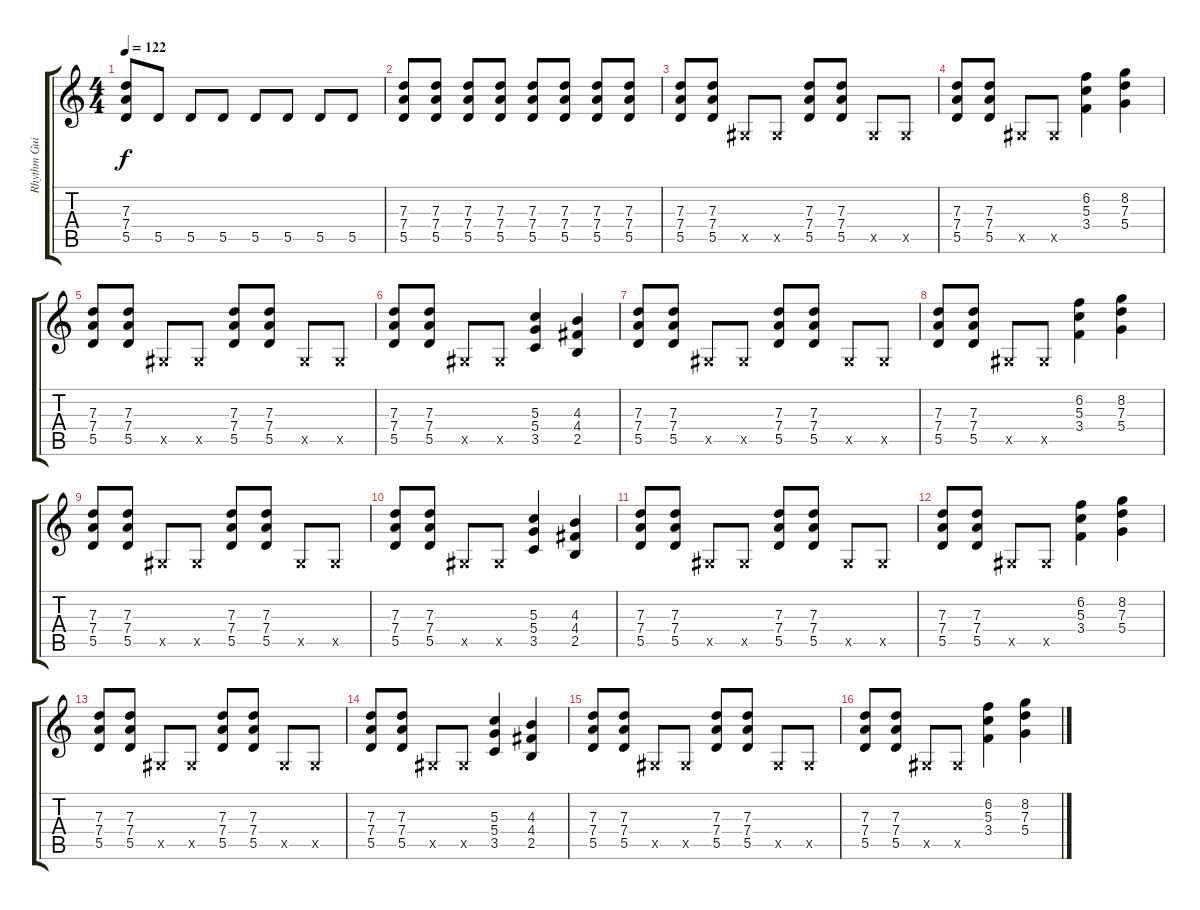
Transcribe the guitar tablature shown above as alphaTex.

\track ("Rhythm Guitar" "Rhythm Gui") {instrument distortionguitar}
\staff {score tabs}
\tuning (E4 B3 G3 D3 A2 E2) {hide}
\ts (4 4)
\tempo 122
\clef g2
\ks c
(7.3{t} 7.4{t} 5.5{t}).8{dy f} 5.5.8 5.5.8 5.5.8 5.5.8 5.5.8 5.5.8 5.5.8 |
(7.3 7.4 5.5).8 (7.3 7.4 5.5).8 (7.3 7.4 5.5).8 (7.3 7.4 5.5).8 (7.3 7.4 5.5).8 (7.3 7.4 5.5).8 (7.3 7.4 5.5).8 (7.3 7.4 5.5).8 |
(7.3 7.4 5.5).8 (7.3 7.4 5.5).8 -1.5{x}.8 -1.5{x}.8 (7.3 7.4 5.5).8 (7.3 7.4 5.5).8 -1.5{x}.8 -1.5{x}.8 |
(7.3 7.4 5.5).8 (7.3 7.4 5.5).8 -1.5{x}.8 -1.5{x}.8 (6.2 5.3 3.4).4 (8.2 7.3 5.4).4 |
(7.3 7.4 5.5).8 (7.3 7.4 5.5).8 -1.5{x}.8 -1.5{x}.8 (7.3 7.4 5.5).8 (7.3 7.4 5.5).8 -1.5{x}.8 -1.5{x}.8 |
(7.3 7.4 5.5).8 (7.3 7.4 5.5).8 -1.5{x}.8 -1.5{x}.8 (5.3 5.4 3.5).4 (4.3 4.4 2.5).4 |
(7.3 7.4 5.5).8 (7.3 7.4 5.5).8 -1.5{x}.8 -1.5{x}.8 (7.3 7.4 5.5).8 (7.3 7.4 5.5).8 -1.5{x}.8 -1.5{x}.8 |
(7.3 7.4 5.5).8 (7.3 7.4 5.5).8 -1.5{x}.8 -1.5{x}.8 (6.2 5.3 3.4).4 (8.2 7.3 5.4).4 |
(7.3 7.4 5.5).8 (7.3 7.4 5.5).8 -1.5{x}.8 -1.5{x}.8 (7.3 7.4 5.5).8 (7.3 7.4 5.5).8 -1.5{x}.8 -1.5{x}.8 |
(7.3 7.4 5.5).8 (7.3 7.4 5.5).8 -1.5{x}.8 -1.5{x}.8 (5.3 5.4 3.5).4 (4.3 4.4 2.5).4 |
(7.3 7.4 5.5).8 (7.3 7.4 5.5).8 -1.5{x}.8 -1.5{x}.8 (7.3 7.4 5.5).8 (7.3 7.4 5.5).8 -1.5{x}.8 -1.5{x}.8 |
(7.3 7.4 5.5).8 (7.3 7.4 5.5).8 -1.5{x}.8 -1.5{x}.8 (6.2 5.3 3.4).4 (8.2 7.3 5.4).4 |
(7.3 7.4 5.5).8 (7.3 7.4 5.5).8 -1.5{x}.8 -1.5{x}.8 (7.3 7.4 5.5).8 (7.3 7.4 5.5).8 -1.5{x}.8 -1.5{x}.8 |
(7.3 7.4 5.5).8 (7.3 7.4 5.5).8 -1.5{x}.8 -1.5{x}.8 (5.3 5.4 3.5).4 (4.3 4.4 2.5).4 |
(7.3 7.4 5.5).8 (7.3 7.4 5.5).8 -1.5{x}.8 -1.5{x}.8 (7.3 7.4 5.5).8 (7.3 7.4 5.5).8 -1.5{x}.8 -1.5{x}.8 |
(7.3 7.4 5.5).8 (7.3 7.4 5.5).8 -1.5{x}.8 -1.5{x}.8 (6.2 5.3 3.4).4 (8.2 7.3 5.4).4
